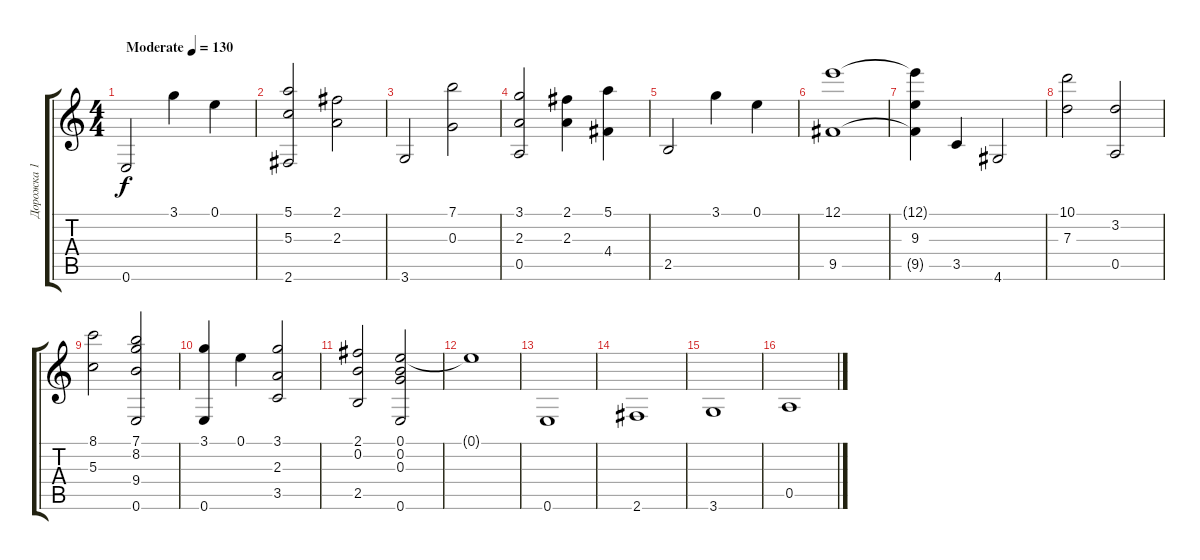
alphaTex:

\track ("Дорожка 1" "Дорожка 1") {instrument acousticguitarsteel}
\staff {score tabs}
\tuning (E4 B3 G3 D3 A2 E2) {hide}
\ts (4 4)
\tempo (130 "Moderate")
\clef g2
\ks c
0.6.2{dy f instrument acousticguitarsteel} 3.1.4 0.1.4 |
(5.1 5.3 2.6).2 (2.1 2.3).2 |
3.6.2 (7.1 0.3).2 |
(3.1 2.3 0.5).2 (2.1 2.3).4 (5.1 4.4).4 |
2.5.2 3.1.4 0.1.4 |
(12.1 9.5).1 |
(12.1{t} 9.3 9.5{t}).4 3.5.4 4.6.2 |
(10.1 7.3).2 (3.2 0.5).2 |
(8.1 5.3).2 (7.1 8.2 9.4 0.6).2 |
(3.1 0.6).4 0.1.4 (3.1 2.3 3.5).2 |
(2.1 0.2 2.5).2 (0.1 0.2 0.3 0.6).2 |
0.1{t}.1 |
0.6.1 |
2.6.1 |
3.6.1 |
0.5.1
